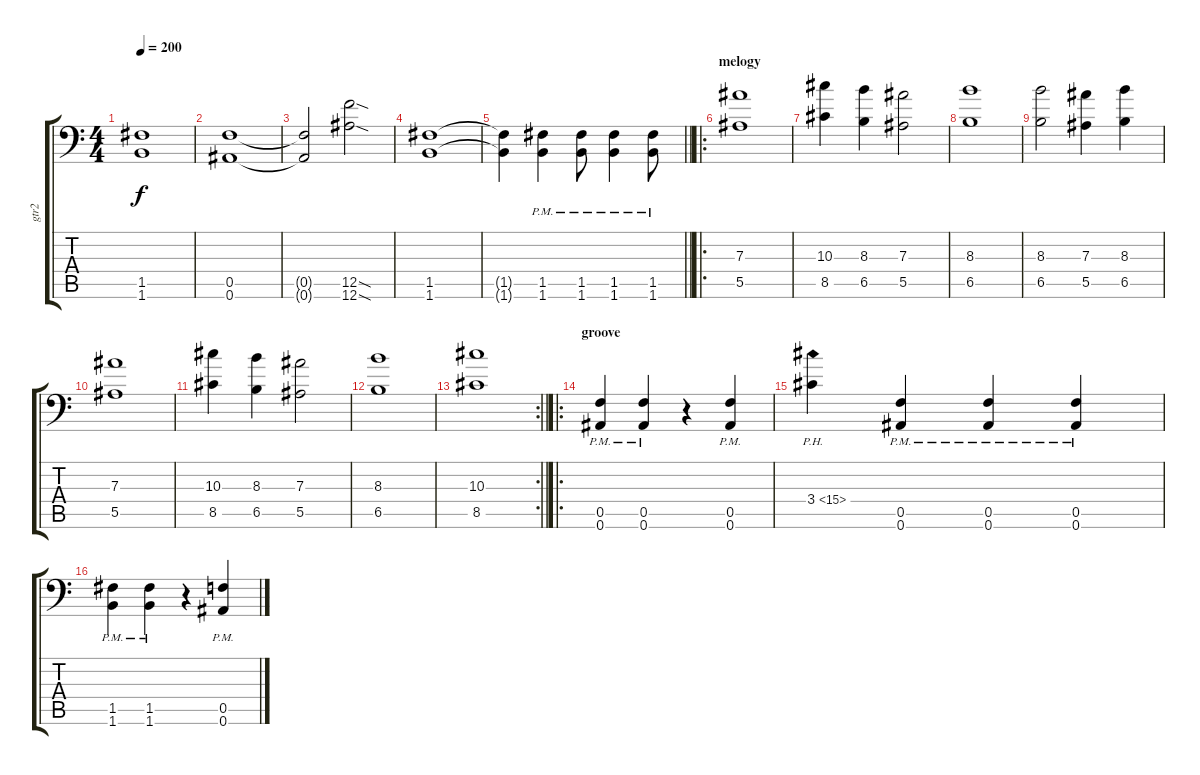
\track ("gtr2" "gtr2") {instrument distortionguitar}
\staff {score tabs}
\tuning (C4 G3 Eb3 Bb2 F2 Bb1) {hide}
\ts (4 4)
\tempo 200
\clef f4
\ks c
(1.5{t} 1.6{t}).1{dy f} |
(0.5 0.6).1 |
(0.5{t} 0.6{t}).2 (12.5{sod} 12.6{sod}).2 |
(1.5 1.6).1 |
\barLineRight lightlight
(1.5{t} 1.6{t}).4 (1.5{pm} 1.6{pm}).4 (1.5{pm} 1.6{pm}).8 (1.5{pm} 1.6{pm}).4 (1.5{pm} 1.6{pm}).8 |
\ro
\section ("" "melogy")
(7.3 5.5).1 |
(10.3 8.5).4 (8.3 6.5).4 (7.3 5.5).2 |
(8.3 6.5).1 |
(8.3 6.5).2 (7.3 5.5).4 (8.3 6.5).4 |
(7.3 5.5).1 |
(10.3 8.5).4 (8.3 6.5).4 (7.3 5.5).2 |
(8.3 6.5).1 |
\rc 2
\barLineRight lightlight
(10.3 8.5).1 |
\ro
\section ("" "groove")
(0.5{pm} 0.6{pm}).4 (0.5{pm} 0.6{pm}).4 r.4 (0.5{pm} 0.6{pm}).4 |
3.4{ph 12}.4 (0.5{pm} 0.6{pm}).4 (0.5{pm} 0.6{pm}).4 (0.5{pm} 0.6{pm}).4 |
(1.5{pm} 1.6{pm}).4 (1.5{pm} 1.6{pm}).4 r.4 (0.5{pm} 0.6{pm}).4
